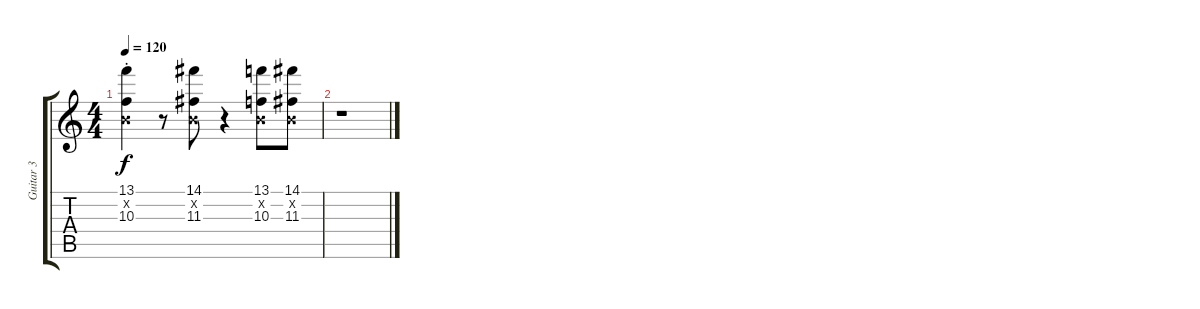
\track ("Guitar 3" "Guitar 3") {instrument distortionguitar}
\staff {score tabs}
\tuning (E4 B3 G3 D3 A2 E2) {hide}
\ts (4 4)
\tempo 120
\clef g2
\ks c
(13.1{st} 0.2{x} 10.3{st}).4{dy f} r.8 (14.1 0.2{x} 11.3).8 r.4 (13.1 0.2{x} 10.3).8 (14.1 0.2{x} 11.3).8 |
r.1
